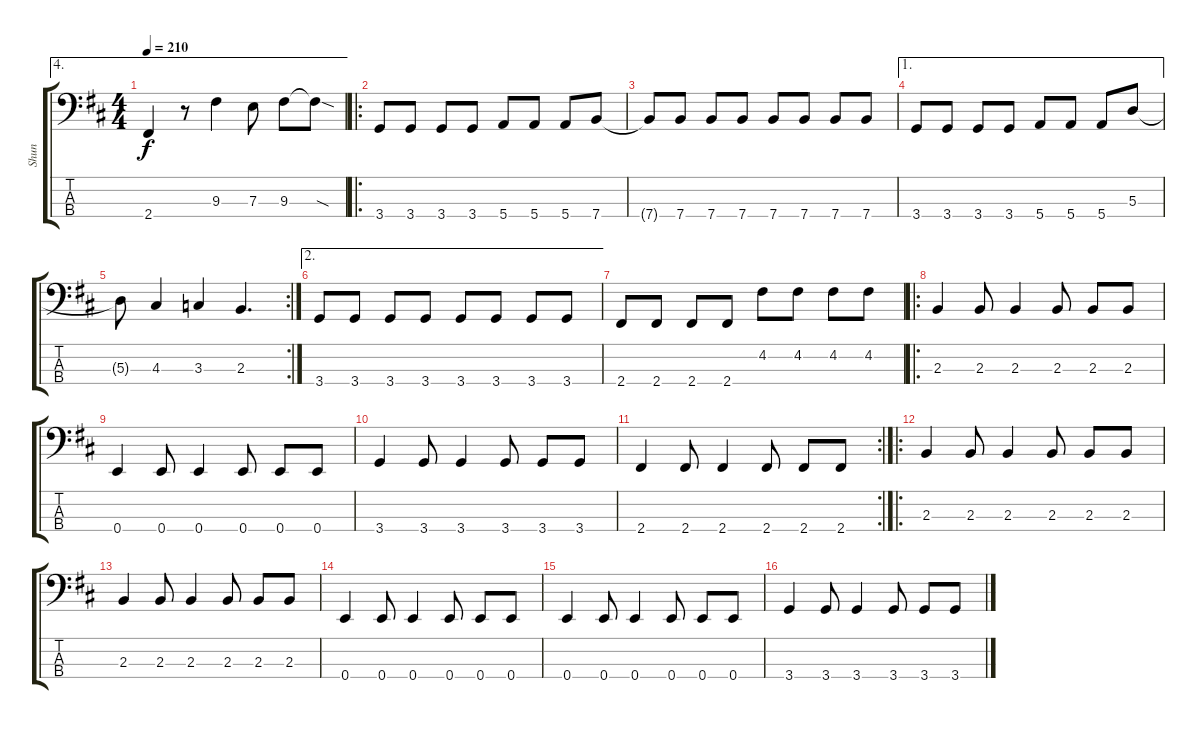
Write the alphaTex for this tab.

\track ("Shun" "Shun") {instrument electricbasspick}
\staff {score tabs}
\tuning (G2 D2 A1 E1) {hide}
\ae 4
\ts (4 4)
\tempo 210
\clef f4
\ks d
2.4.4{dy f} r.8 9.3.4 7.3.8 9.3.8 9.3{sod t}.8 |
\ro
3.4.8 3.4.8 3.4.8 3.4.8 5.4.8 5.4.8 5.4.8 7.4.8 |
7.4{t}.8 7.4.8 7.4.8 7.4.8 7.4.8 7.4.8 7.4.8 7.4.8 |
\ae 1
3.4.8 3.4.8 3.4.8 3.4.8 5.4.8 5.4.8 5.4.8 5.3.8 |
\rc 2
5.3{t}.8 4.3.4 3.3.4 2.3.4{d} |
\ae 2
3.4.8 3.4.8 3.4.8 3.4.8 3.4.8 3.4.8 3.4.8 3.4.8 |
2.4.8 2.4.8 2.4.8 2.4.8 4.2.8 4.2.8 4.2.8 4.2.8 |
\ro
2.3.4 2.3.8 2.3.4 2.3.8 2.3.8 2.3.8 |
0.4.4 0.4.8 0.4.4 0.4.8 0.4.8 0.4.8 |
3.4.4 3.4.8 3.4.4 3.4.8 3.4.8 3.4.8 |
\rc 2
2.4.4 2.4.8 2.4.4 2.4.8 2.4.8 2.4.8 |
\ro
2.3.4 2.3.8 2.3.4 2.3.8 2.3.8 2.3.8 |
2.3.4 2.3.8 2.3.4 2.3.8 2.3.8 2.3.8 |
0.4.4 0.4.8 0.4.4 0.4.8 0.4.8 0.4.8 |
0.4.4 0.4.8 0.4.4 0.4.8 0.4.8 0.4.8 |
3.4.4 3.4.8 3.4.4 3.4.8 3.4.8 3.4.8
